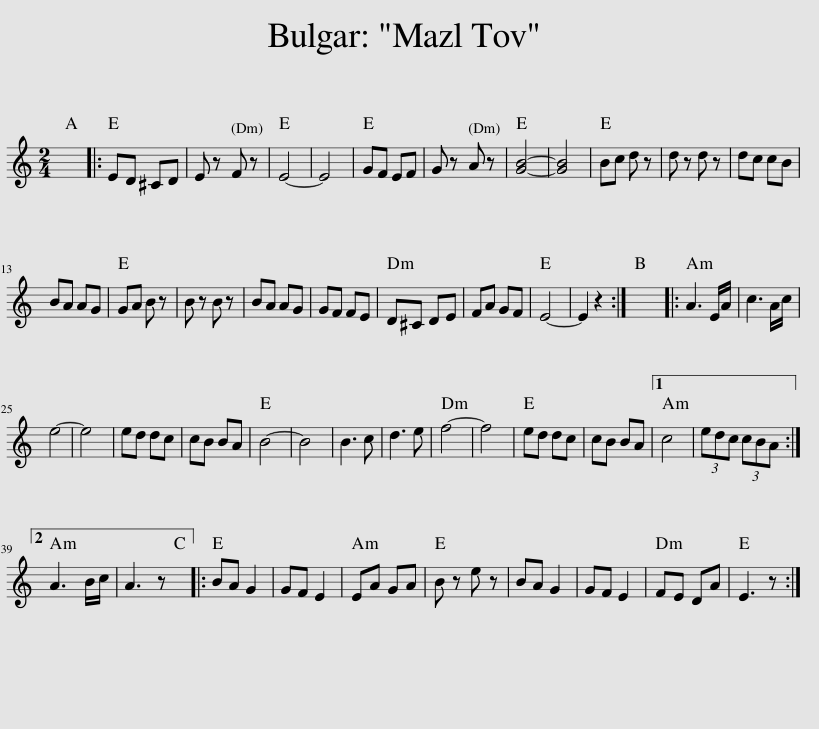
X:1
L:1/8
M:2/4
I:linebreak $
K:C
V:1 treble
V:1
 x4 |: ED ^CD | E z F z | E4- | E4 | %5
 GF EF | G z A z | [GB]4- | [GB]4 | Bc d z | %10
 d z d z | dc cB |$ BA AG | GA B z | B z B z | %15
 BA AG | GF FE | D^C DE | FA GF | E4- | %20
 E2 z2 :| x4 |: A3 E/A/ | c3 A/c/ |$ e4- | %25
 e4 | ed dc | cB BA | B4- | B4 | %30
 B3 c | d3 e | f4- | f4 | ed dc | %35
 cB BA |1 c4 | (3edc (3cBA :|2$ A3 B/c/ | A3 z |: %40
 BA G2 | GF E2 | EA GA | B z e z | BA G2 | %45
 GF E2 | FE DA | E3 z :| %48
